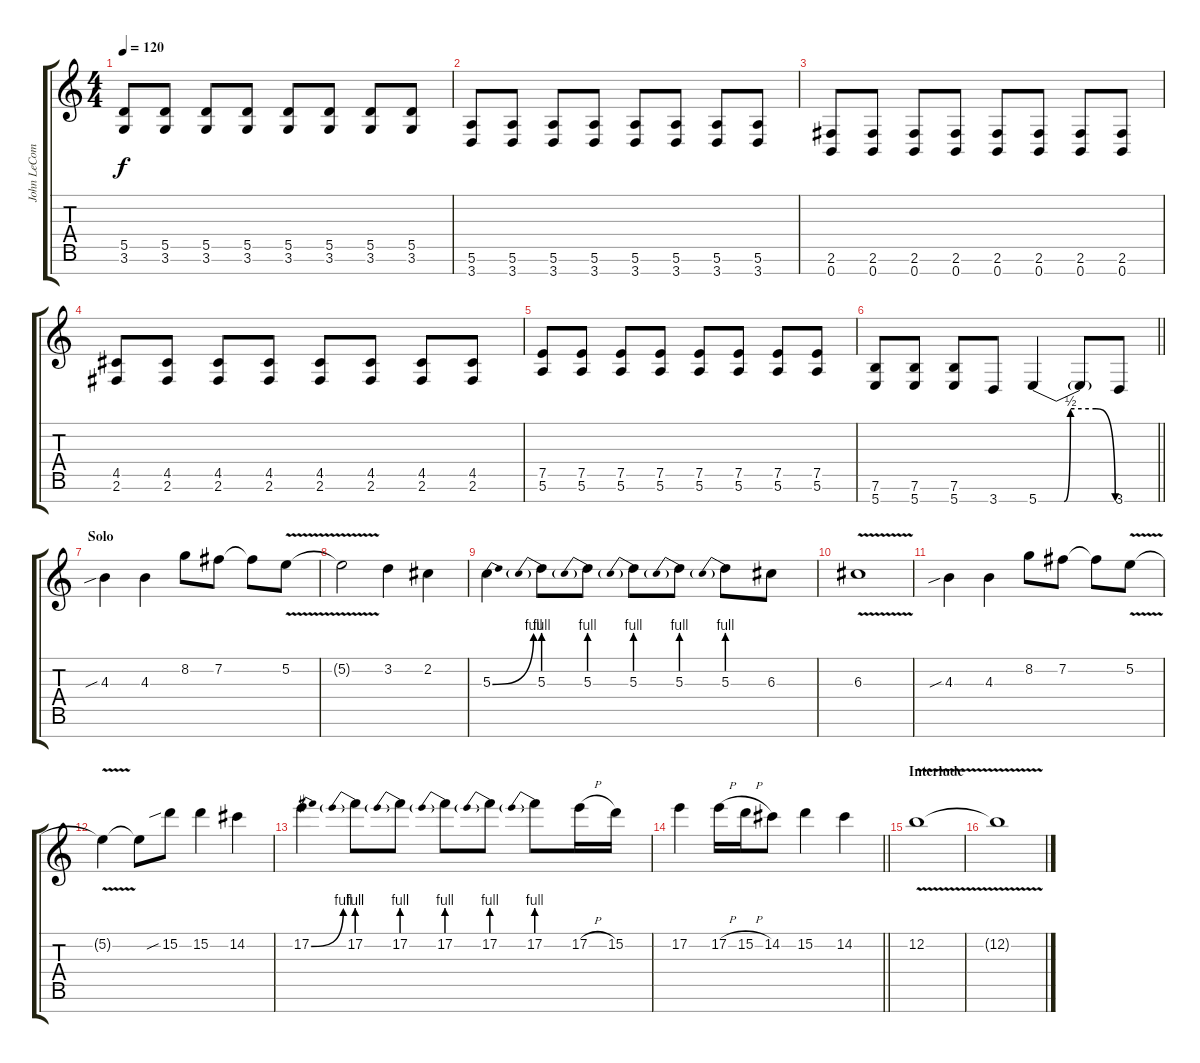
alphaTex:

\track ("John LeCompt" "John LeCom") {instrument distortionguitar}
\staff {score tabs}
\tuning (E4 B3 G3 D3 A2 E2 B1) {hide}
\ts (4 4)
\tempo 120
\clef g2
\ks c
(5.5 3.6).8{dy f} (5.5 3.6).8 (5.5 3.6).8 (5.5 3.6).8 (5.5 3.6).8 (5.5 3.6).8 (5.5 3.6).8 (5.5 3.6).8 |
(5.6 3.7).8 (5.6 3.7).8 (5.6 3.7).8 (5.6 3.7).8 (5.6 3.7).8 (5.6 3.7).8 (5.6 3.7).8 (5.6 3.7).8 |
(2.6 0.7).8 (2.6 0.7).8 (2.6 0.7).8 (2.6 0.7).8 (2.6 0.7).8 (2.6 0.7).8 (2.6 0.7).8 (2.6 0.7).8 |
(4.5 2.6).8 (4.5 2.6).8 (4.5 2.6).8 (4.5 2.6).8 (4.5 2.6).8 (4.5 2.6).8 (4.5 2.6).8 (4.5 2.6).8 |
(7.5 5.6).8 (7.5 5.6).8 (7.5 5.6).8 (7.5 5.6).8 (7.5 5.6).8 (7.5 5.6).8 (7.5 5.6).8 (7.5 5.6).8 |
\barLineRight lightlight
(7.6 5.7).8 (7.6 5.7).8 (7.6 5.7).8 3.7.8 5.7{be (custom 0 0 20 0 25 2 45 2 60 0)}.4 5.7{t}.8 3.7.8 |
\section ("" "Solo")
4.3{sib}.4{balance 8} 4.3.4 8.2.8 7.2.8 7.2{t}.8 5.2{v}.8 |
5.2{t}.2 3.2.4 2.2.4 |
5.3{be (bend 0 0 60 4)}.4 5.3{be (prebend 0 4 60 4)}.8 5.3{be (prebend 0 4 60 4)}.8 5.3{be (prebend 0 4 60 4)}.8 5.3{be (prebend 0 4 60 4)}.8 5.3{be (prebend 0 4 60 4)}.8 6.3.8 |
6.3{v}.1 |
4.3{sib}.4 4.3.4 8.2.8 7.2.8 7.2{t}.8 5.2{v}.8 |
5.2{t}.4 5.2{t}.8 15.2{sib}.8 15.2.4 14.2.4 |
17.2{be (bend 0 0 60 4)}.4 17.2{be (prebend 0 4 60 4)}.8 17.2{be (prebend 0 4 60 4)}.8 17.2{be (prebend 0 4 60 4)}.8 17.2{be (prebend 0 4 60 4)}.8 17.2{be (prebend 0 4 60 4)}.8 17.2{h}.16 15.2.16 |
\barLineRight lightlight
17.2.4 17.2{h}.16 15.2{h}.16 14.2.8 15.2.4 14.2.4 |
\section ("" "Interlude")
12.2{v}.1{volume 0} |
12.2{t}.1
